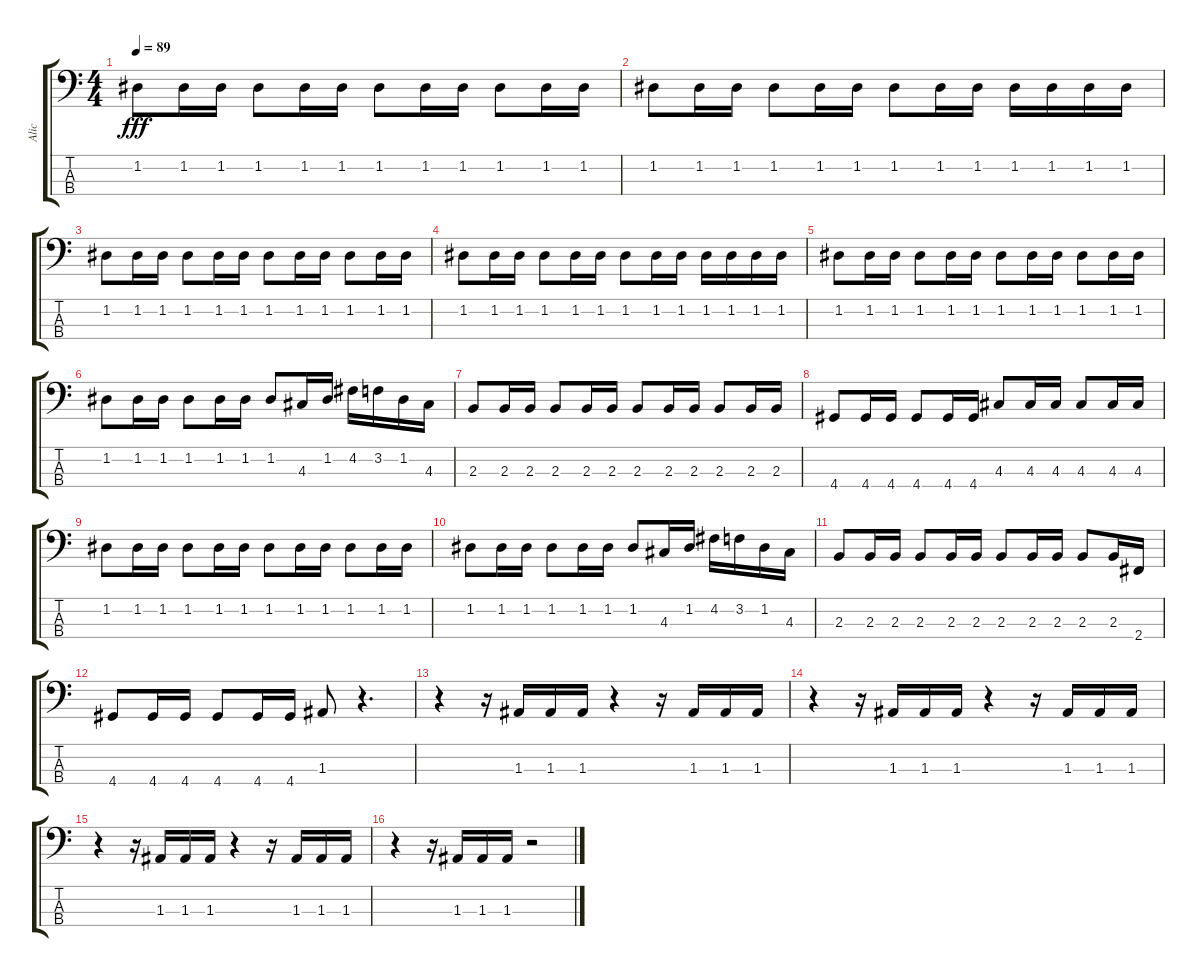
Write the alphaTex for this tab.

\track ("Alic" "Alic") {instrument electricbassfinger}
\staff {score tabs}
\tuning (G2 D2 A1 E1) {hide}
\ts (4 4)
\tempo 89
\clef f4
\ks c
1.2.8{dy fff} 1.2.16 1.2.16 1.2.8 1.2.16 1.2.16 1.2.8 1.2.16 1.2.16 1.2.8 1.2.16 1.2.16 |
1.2.8 1.2.16 1.2.16 1.2.8 1.2.16 1.2.16 1.2.8 1.2.16 1.2.16 1.2.16 1.2.16 1.2.16 1.2.16 |
1.2.8 1.2.16 1.2.16 1.2.8 1.2.16 1.2.16 1.2.8 1.2.16 1.2.16 1.2.8 1.2.16 1.2.16 |
1.2.8 1.2.16 1.2.16 1.2.8 1.2.16 1.2.16 1.2.8 1.2.16 1.2.16 1.2.16 1.2.16 1.2.16 1.2.16 |
1.2.8 1.2.16 1.2.16 1.2.8 1.2.16 1.2.16 1.2.8 1.2.16 1.2.16 1.2.8 1.2.16 1.2.16 |
1.2.8 1.2.16 1.2.16 1.2.8 1.2.16 1.2.16 1.2.8 4.3.16 1.2.16 4.2.16 3.2.16 1.2.16 4.3.16 |
2.3.8 2.3.16 2.3.16 2.3.8 2.3.16 2.3.16 2.3.8 2.3.16 2.3.16 2.3.8 2.3.16 2.3.16 |
4.4.8 4.4.16 4.4.16 4.4.8 4.4.16 4.4.16 4.3.8 4.3.16 4.3.16 4.3.8 4.3.16 4.3.16 |
1.2.8 1.2.16 1.2.16 1.2.8 1.2.16 1.2.16 1.2.8 1.2.16 1.2.16 1.2.8 1.2.16 1.2.16 |
1.2.8 1.2.16 1.2.16 1.2.8 1.2.16 1.2.16 1.2.8 4.3.16 1.2.16 4.2.16 3.2.16 1.2.16 4.3.16 |
2.3.8 2.3.16 2.3.16 2.3.8 2.3.16 2.3.16 2.3.8 2.3.16 2.3.16 2.3.8 2.3.16 2.4.16 |
4.4.8 4.4.16 4.4.16 4.4.8 4.4.16 4.4.16 1.3.8 r.4{d} |
r.4 r.16 1.3.16 1.3.16 1.3.16 r.4 r.16 1.3.16 1.3.16 1.3.16 |
r.4 r.16 1.3.16 1.3.16 1.3.16 r.4 r.16 1.3.16 1.3.16 1.3.16 |
r.4 r.16 1.3.16 1.3.16 1.3.16 r.4 r.16 1.3.16 1.3.16 1.3.16 |
r.4 r.16 1.3.16 1.3.16 1.3.16 r.2
